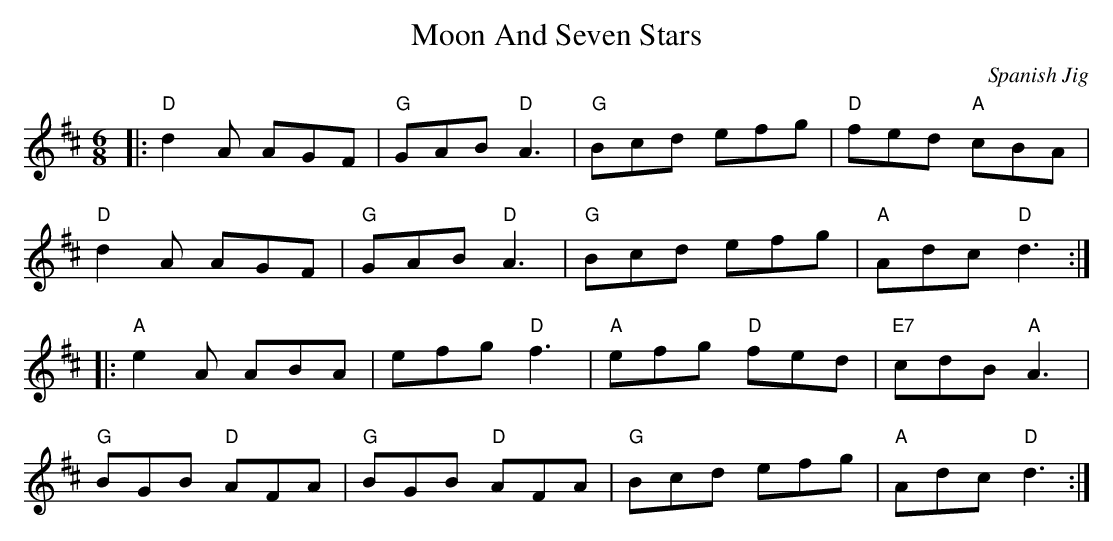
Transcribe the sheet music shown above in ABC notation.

X:1
T: Moon And Seven Stars
C: Spanish Jig
L: 1/8
M: 6/8
K: D
|:"D"d2A AGF |"G"GAB "D"A3 |"G"Bcd efg |"D"fed "A"cBA |
"D"d2A AGF |"G"GAB "D"A3 |"G"Bcd efg |"A"Adc "D"d3 ::
"A"e2A ABA |efg "D"f3 |"A"efg "D"fed |"E7"cdB "A"A3 |
"G"BGB "D"AFA |"G"BGB "D"AFA |"G"Bcd efg |"A"Adc "D"d3 :|
